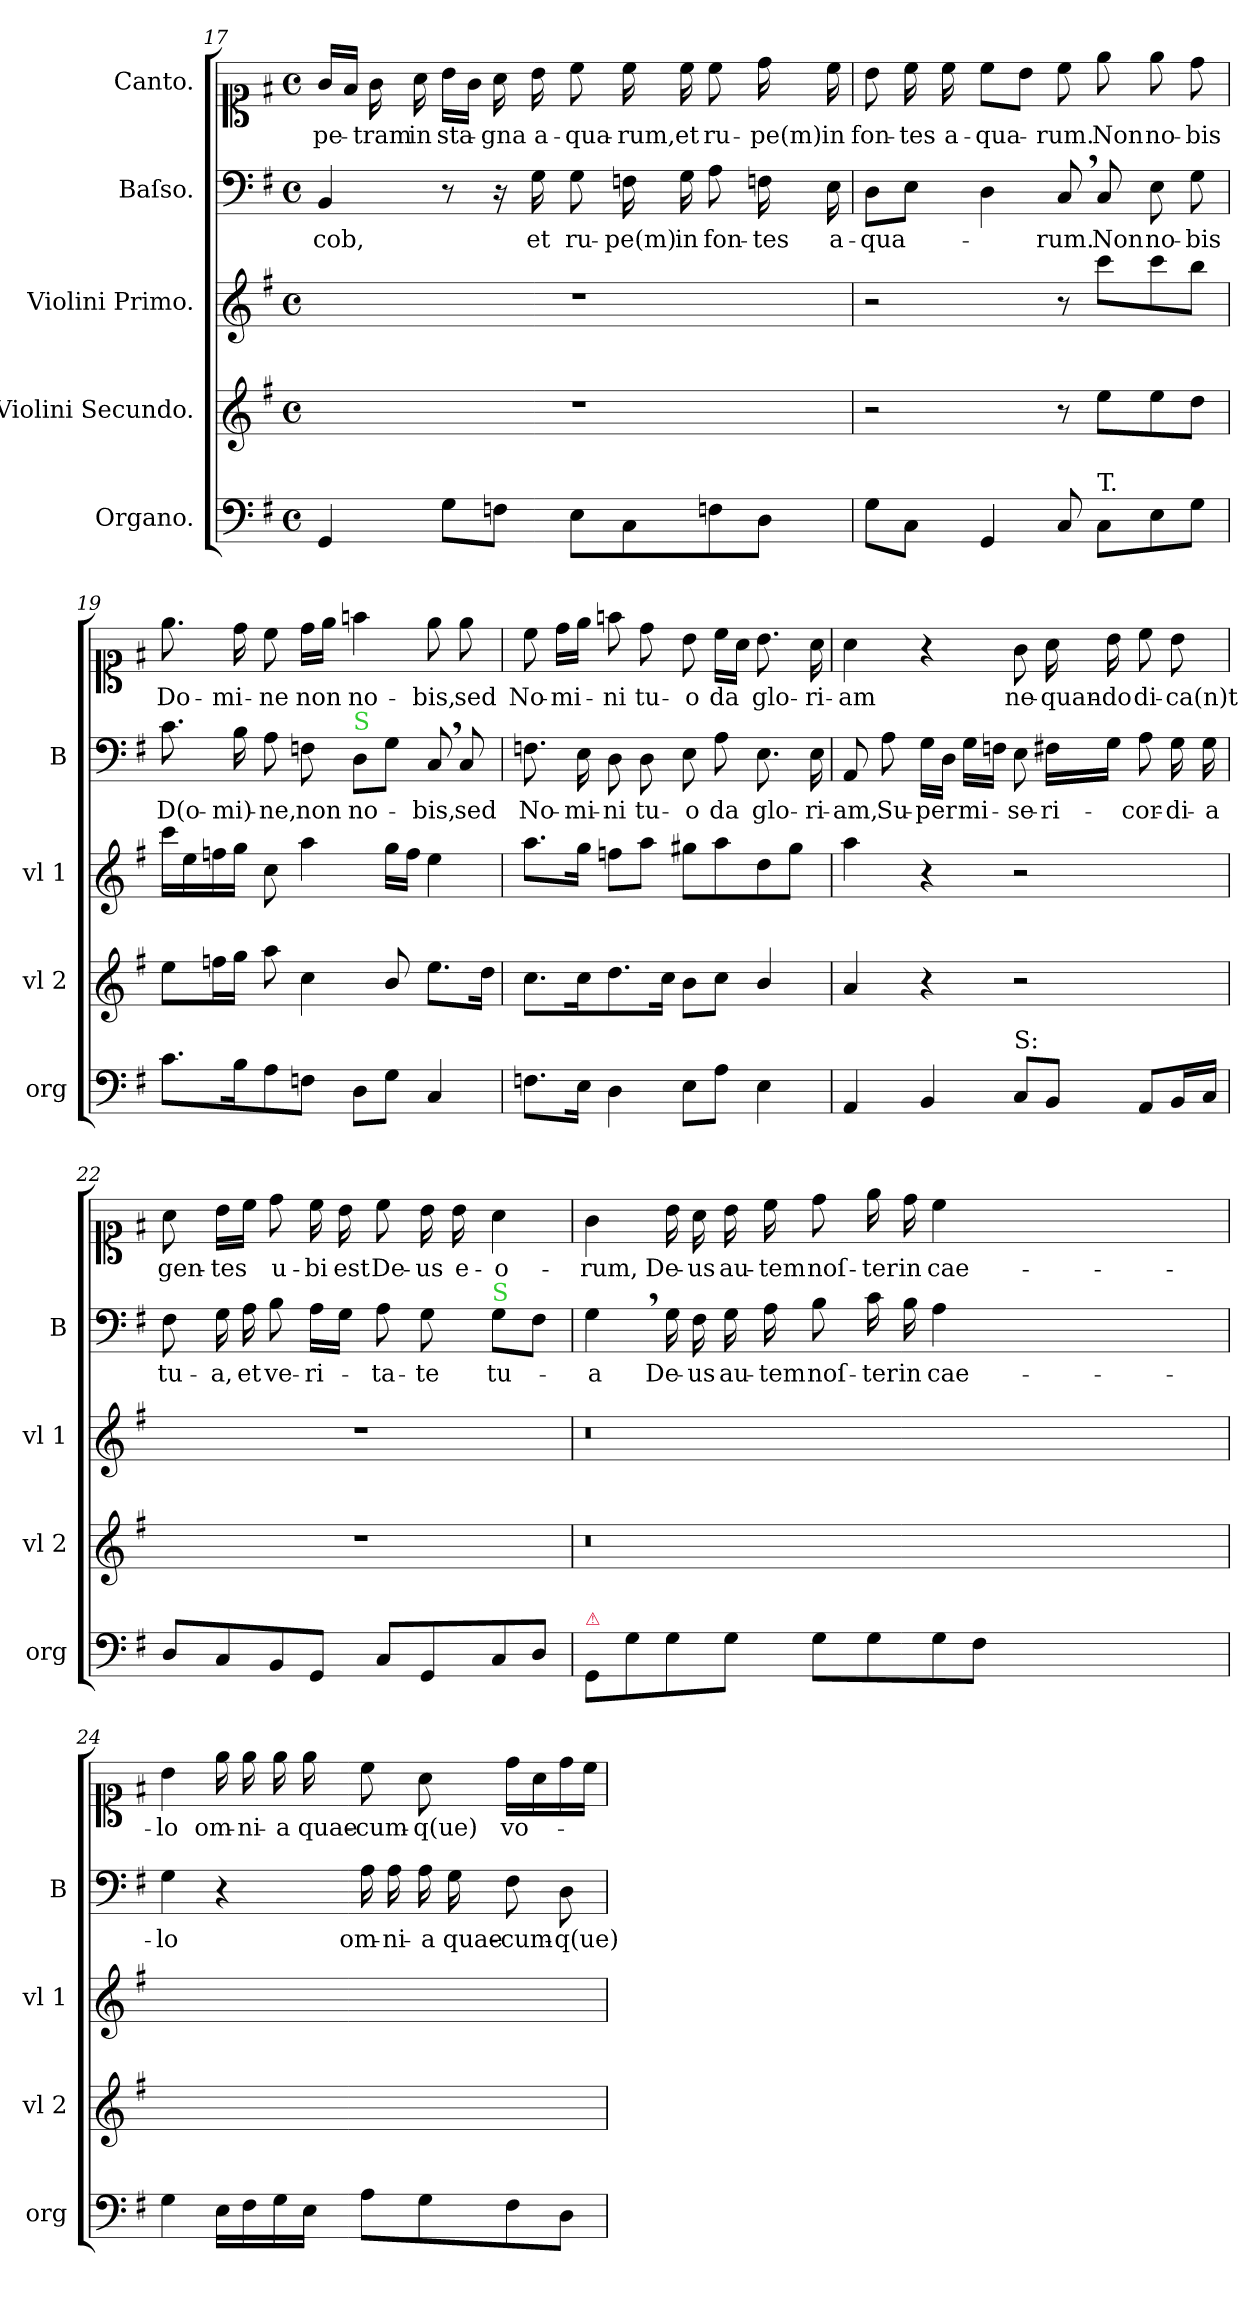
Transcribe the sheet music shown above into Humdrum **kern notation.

**kern	**kern	**kern	**kern	**text	**kern	**text
*part5	*part4	*part3	*part2	*part2	*part1	*part1
*staff5	*staff4	*staff3	*staff2	*staff2	*staff1	*staff1
*I"Organo.	*I"Violini Secundo.	*I"Violini Primo.	*I"Baſso.	*	*I"Canto.	*
*I'org	*I'vl 2	*I'vl 1	*I'B	*	*	*
*clefF4	*clefG2	*clefG2	*clefF4	*	*clefC1	*
*k[f#]	*k[f#]	*k[f#]	*k[f#]	*	*k[f#]	*
*G:	*G:	*G:	*G:	*	*G:	*
*M4/4	*M4/4	*M4/4	*M4/4	*	*M4/4	*
*met(c)	*met(c)	*met(c)	*met(c)	*	*met(c)	*
=17	=17	=17	=17	=17	=17	=17
4GG/	1r	1r	4BB/	-cob,	16g/LL	pe-
.	.	.	.	.	16f#/JJ	.
.	.	.	.	.	16g\	-tram
.	.	.	.	.	16a\	in
8G\L	.	.	8r	.	16b\LL	sta-
.	.	.	.	.	16g\JJ	.
8Fn\J	.	.	16r	.	16a\	-gna
.	.	.	16G\	et	16b\	a-
8E\L	.	.	8G\	ru-	8cc\	-qua-
8C\	.	.	16Fn\	-pe(m)	16cc\	-rum,
.	.	.	16G\	in	16cc\	et
8Fn\	.	.	8A\	fon-	8cc\	ru-
8D\J	.	.	16Fn\	-tes	16dd\	-pe(m)
.	.	.	16E\	a-	16cc\	in
=18	=18	=18	=18	=18	=18	=18
8G\L	2r	2r	8D\L	qua-	8b\	fon-
8C\J	.	.	8E\J	.	16cc\	-tes
.	.	.	.	.	16cc\	a-
4GG/	.	.	4D\	.	8cc\L	-qua-
.	.	.	.	.	8b\J	.
8C/	8r	8r	8C,/	-rum.	8cc\	-rum.
!LO:TX:a:t=T.	!	!	!	!	!	!
8C\L	8ee\L	8ccc\L	8C/	Non	8ee\	Non
8E\	8ee\	8ccc\	8E\	no-	8ee\	no-
8G\J	8dd\J	8bb\J	8G\	-bis	8dd\	-bis
=19	=19	=19	=19	=19	=19	=19
8.c\L	8ee\L	16ccc\LL	8.c\	D(o-	8.ee\	Do-
.	.	16ee\	.	.	.	.
.	16ffn\L	16ffn\	.	.	.	.
16B\K	16gg\JJ	16gg\JJ	16B\	-mi)-	16dd\	-mi-
8A\	8aa\	8cc\	8A\	-ne,	8cc\	-ne
8Fn\J	4cc\	4aa\	8Fn\	non	16dd\LL	non
.	.	.	.	.	16ee\JJ	.
!	!	!	!LO:TX:a:color=limegreen:t=S	!	!	!
8D\L	.	.	8D\L	no-	4ffn\	no-
8G\J	8b/	16gg\LL	8G\J	.	.	.
.	.	16ff\JJ	.	.	.	.
4C/	8.ee\L	4ee\	8C,/	-bis,	8ee\	-bis,
.	.	.	8C/	sed	8ee\	sed
.	16dd\Jk	.	.	.	.	.
=20	=20	=20	=20	=20	=20	=20
8.Fn\L	8.cc\L	8.aa\L	8.Fn\	No-	8cc\	No-
.	.	.	.	.	16dd\LL	-mi-
16E\Jk	16cc\K	16gg\Jk	16E\	-mi-	16ee\JJ	.
4D\	8.dd\	8ffn\L	8D\	-ni	8ffn\	-ni
.	.	8aa\J	8D\	tu-	8dd\	tu-
.	16cc\Jk	.	.	.	.	.
8E\L	8b\L	8gg#X\L	8E\	-o	8b\	-o
8A\J	8cc\J	8aa\	8A\	da	16cc\LL	da
.	.	.	.	.	16a\JJ	.
4E\	4b/	8dd\	8.E\	glo-	8.b\	glo-
.	.	8gg#\J	.	.	.	.
.	.	.	16E\	-ri-	16a\	-ri-
=21	=21	=21	=21	=21	=21	=21
4AA/	4a/	4aa\	8AA/	-am,	4a\	-am
.	.	.	8A\	Su-	.	.
4BB/	4r	4r	16G\LL	-per	4r	.
.	.	.	16D\JJ	.	.	.
.	.	.	16G\LL	mi-	.	.
.	.	.	16Fn\JJ	.	.	.
!LO:TX:a:t=S&colon;	!	!	!	!	!	!
8C/L	2r	2r	8E\	-se-	8g\	ne-
8BB/J	.	.	16F#X\LL	-ri-	16a\	-quan-
.	.	.	16G\JJ	.	16b\	-do
8AA/L	.	.	8A\	-cor-	8cc\	di-
16BB/L	.	.	16G\	-di-	8b\	-ca(n)t
16C/JJ	.	.	16G\	-a	.	.
=22	=22	=22	=22	=22	=22	=22
8D/L	1r	1r	8F#\	tu-	8a\	gen-
8C/	.	.	16G\	-a,	16b\LL	-tes
.	.	.	16A\	et	16cc\JJ	.
8BB/	.	.	8B\	ve-	8dd\	u-
8GG/J	.	.	16A\LL	-ri-	16cc\	-bi
.	.	.	16G\JJ	.	16b\	est
8C/L	.	.	8A\	-ta-	8cc\	De-
8GG/	.	.	8G\	-te	16b\	-us
.	.	.	.	.	16b\	e-
!	!	!	!LO:TX:a:color=limegreen:t=S	!	!	!
8C/	.	.	8G\L	tu-	4a\	-o-
8D/J	.	.	8F#\J	.	.	.
=23	=23	=23	=23	=23	=23	=23
!LO:TX:a:color=crimson:t=⚠	!	!	!	!	!	!
8GG/L	0.r	0.r	4G,\	-a	4g\	-rum,
8G\	.	.	.	.	.	.
8G\	.	.	16G\	De-	16b\	De-
.	.	.	16F#\	-us	16a\	-us
8G\J	.	.	16G\	au-	16b\	au-
.	.	.	16A\	-tem	16cc\	-tem
8G\L	.	.	8B\	noſ-	8dd\	noſ-
8G\	.	.	16c\	-ter	16ee\	-ter
.	.	.	16B\	in	16dd\	in
8G\	.	.	4A\	cae-	4cc\	cae-
8F#\J	.	.	.	.	.	.
0ryy	.	.	0ryy	.	0ryy	.
=24	=24	=24	=24	=24	=24	=24
4G\	1ryy	1ryy	4G\	-lo	4b\	-lo
16E\LL	.	.	4r	.	16ee\	om-
16F#\	.	.	.	.	16ee\	-ni-
16G\	.	.	.	.	16ee\	-a
16E\JJ	.	.	.	.	16ee\	quae-
8A\L	.	.	16A\	om-	8cc\	-cum-
.	.	.	16A\	-ni-	.	.
8G\	.	.	16A\	-a	8a\	-q(ue)
.	.	.	16G\	quae-	.	.
8F#\	.	.	8F#\	-cum-	16dd\LL	vo-
.	.	.	.	.	16a\	.
8D\J	.	.	8D\	-q(ue)	16dd\	.
.	.	.	.	.	16cc\JJ	.
=	=	=	=	=	=	=
*-	*-	*-	*-	*-	*-	*-
